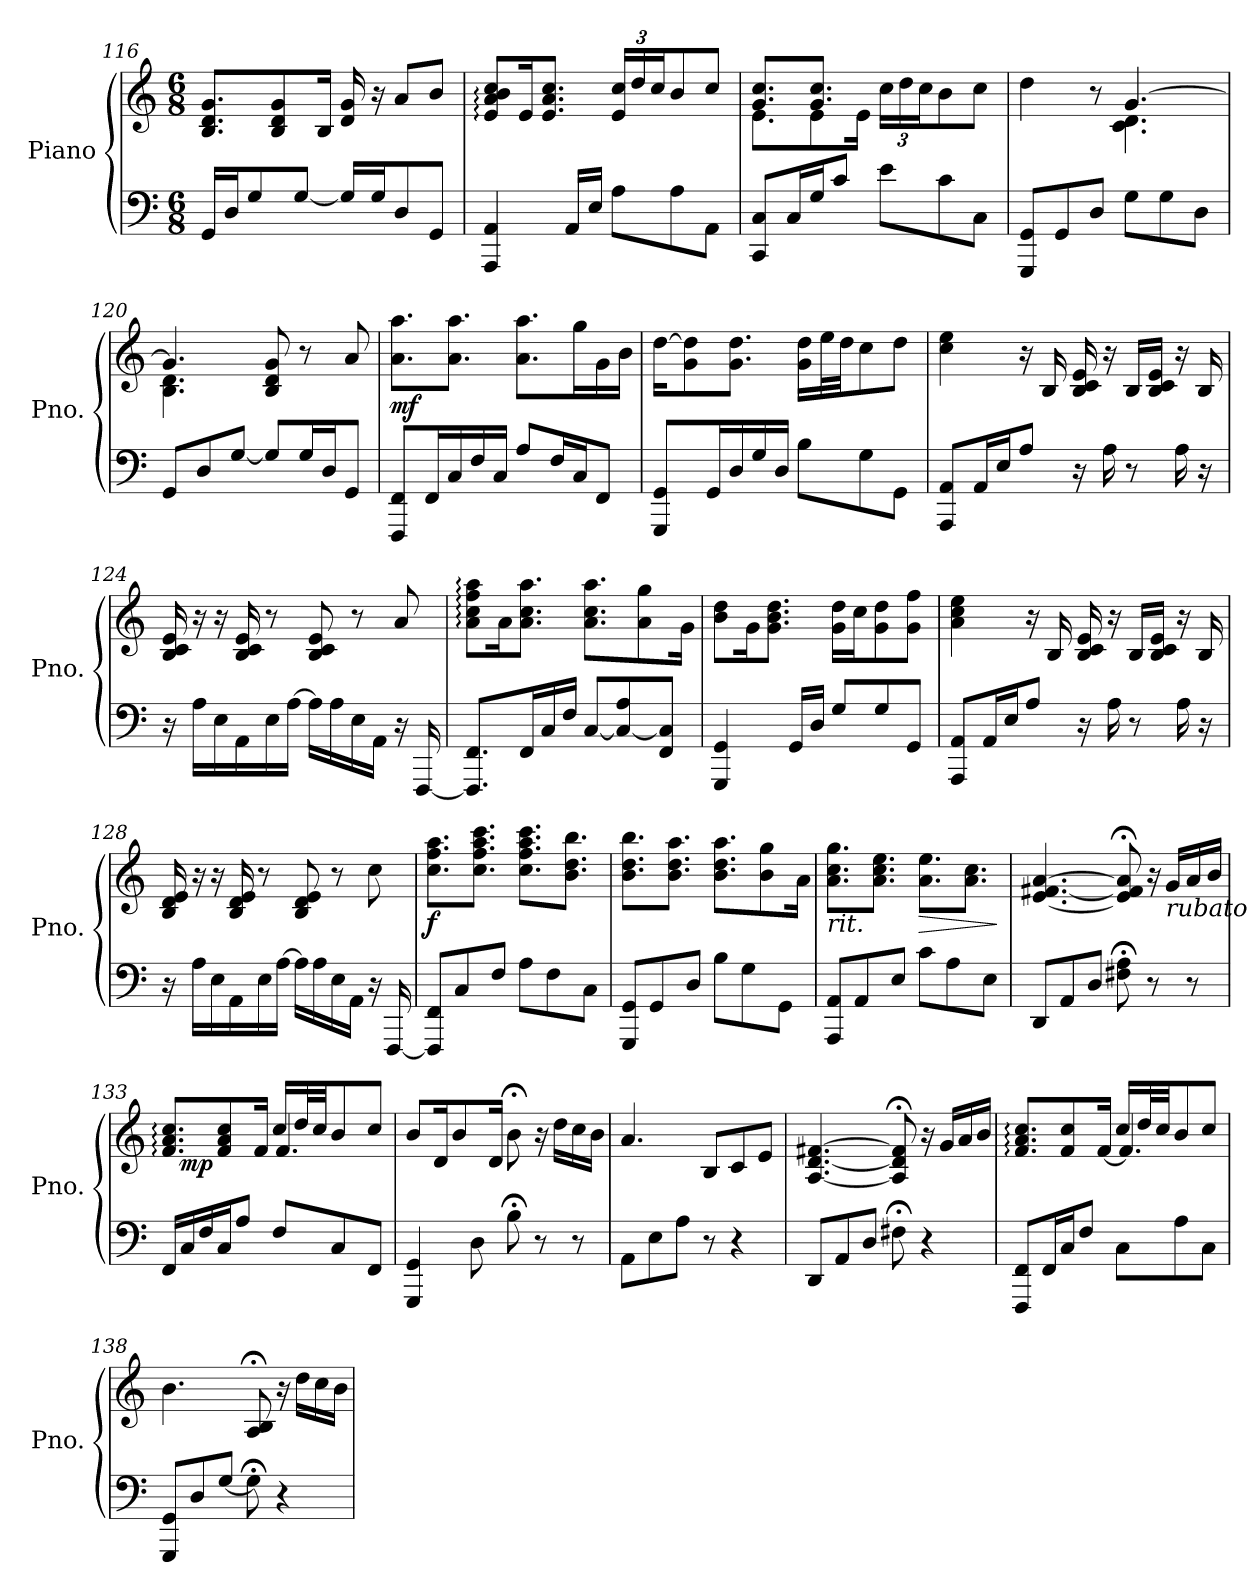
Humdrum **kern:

**kern	**kern	**dynam
*part1	*part1	*part1
*staff2	*staff1	*staff1/2
*I"Piano	*	*
*I'Pno.	*	*
*clefF4	*clefG2	*
*k[]	*k[]	*
*M6/8	*M6/8	*
=116	=116	=116
16GG/LL	8.B/ 8.d/ 8.g/L	.
16D/J	.	.
8G/	.	.
.	8B/ 8d/ 8g/	.
[8G/J	.	.
.	16B/Jk	.
16G/LL]	16d/ 16g/	.
16G/J	16r	.
8D/	8a/L	.
8GG/J	8b/J	.
=117	=117	=117
4AAA/ 4AA/	8e/: 8a/: 8b/: 8cc/:L	.
.	16e/K	.
.	8.e/ 8.a/ 8.cc/J	.
16AA/LL	.	.
16E/JJ	.	.
*	*Xbrackettup	*
8A\L	24e/ 24cc/LL	.
.	24dd/	.
.	24cc/J	.
8A\	8b/	.
8AA\J	8cc/J	.
!!LO:LB:g=z
=118	=118	=118
*	*^	*
8CC/ 8C/L	8.g/ 8.cc/L	8.e\L	.
16C/L	.	.	.
16G/J	8.g/ 8.cc/J	8e\	.
8c/J	.	.	.
.	.	16e\Jk	.
8e\L	24cc\LL	4.ryy	.
.	24dd\	.	.
.	24cc\J	.	.
8c\	8b\	.	.
8C\J	8cc\J	.	.
=119	=119	=119	=119
8GGG/ 8GG/L	4dd\	4.ryy	.
8GG/	.	.	.
8D/J	8r	.	.
8G\L	[4.g/	4.c\ 4.d\	.
8G\	.	.	.
8D\J	.	.	.
=120	=120	=120	=120
8GG/L	4.g/]	4.B\ 4.d\	.
8D/	.	.	.
[8G/J	.	.	.
8G/L]	8B/ 8d/ 8g/	4.ryy	.
16G/L	8r	.	.
16D/J	.	.	.
8GG/J	8a/	.	.
*	*v	*v	*
=121	=121	=121
!	!	!LO:DY:b
8FFF/ 8FF/L	8.a\ 8.aa\L	mf
16FF/L	.	.
16C/	8.a\ 8.aa\J	.
16F/	.	.
16C/JJ	.	.
8A/L	8.a\ 8.aa\L	.
16F/L	.	.
16C/J	16gg\L	.
8FF/J	16g\	.
.	16b\JJ	.
=122	=122	=122
8GGG/ 8GG/L	[16dd\KL	.
.	8g\ 8dd\]	.
16GG/L	.	.
16D/	8.g\ 8.dd\J	.
16G/	.	.
16D/JJ	.	.
8B\L	16g\ 16dd\LL	.
.	32ee\L	.
.	32dd\JJ	.
8G\	8cc\	.
8GG\J	8dd\J	.
!!LO:LB:g=z
=123	=123	=123
8AAA/ 8AA/L	4cc\ 4ee\	.
16AA/L	.	.
16E/J	.	.
8A/J	16r	.
.	16B/	.
16r	16B/ 16c/ 16e/	.
16A\	16r	.
8r	16B/LL	.
.	16B/ 16c/ 16e/JJ	.
16A\	16r	.
16r	16B/	.
=124	=124	=124
16r	16B/ 16c/ 16e/	.
16A\LL	16r	.
16E\	16r	.
16AA\	16B/ 16c/ 16e/	.
16E\	8r	.
[16A\JJ	.	.
16A\LL]	8B/ 8c/ 8e/	.
16A\	.	.
16E\	8r	.
16AA\JJ	.	.
16r	8a/	.
[16FFF/	.	.
=125	=125	=125
8.FFF/] 8.FF/L	8a\: 8cc\: 8ff\: 8aa\:L	.
.	16a\K	.
16FF/L	8.a\ 8.cc\ 8.aa\J	.
16C/	.	.
16F/JJ	.	.
[8C/L	8.a\ 8.cc\ 8.aa\L	.
8C/_ 8A/	.	.
.	8a\ 8gg\	.
8FF/ 8C/]J	.	.
.	16g\Jk	.
=126	=126	=126
4GGG/ 4GG/	8b\ 8dd\L	.
.	16g\K	.
.	8.g\ 8.b\ 8.dd\J	.
16GG/LL	.	.
16D/JJ	.	.
8G/L	16g\ 16dd\LL	.
.	16cc\J	.
8G/	8g\ 8dd\	.
8GG/J	8g\ 8ff\J	.
!!LO:LB:g=z
=127	=127	=127
8AAA/ 8AA/L	4a\ 4cc\ 4ee\	.
16AA/L	.	.
16E/J	.	.
8A/J	16r	.
.	16B/	.
16r	16B/ 16c/ 16e/	.
16A\	16r	.
8r	16B/LL	.
.	16B/ 16c/ 16e/JJ	.
16A\	16r	.
16r	16B/	.
=128	=128	=128
16r	16B/ 16d/ 16e/	.
16A\LL	16r	.
16E\	16r	.
16AA\	16B/ 16d/ 16e/	.
16E\	8r	.
[16A\JJ	.	.
16A\LL]	8B/ 8d/ 8e/	.
16A\	.	.
16E\	8r	.
16AA\JJ	.	.
16r	8cc\	.
[16FFF/	.	.
=129	=129	=129
!	!	!LO:DY:b
8FFF/] 8FF/L	8.cc\ 8.ff\ 8.aa\L	f
8C/	.	.
.	8.cc\ 8.ff\ 8.aa\ 8.ccc\J	.
8F/J	.	.
8A\L	8.cc\ 8.ff\ 8.aa\ 8.ccc\L	.
8F\	.	.
.	8.b\ 8.dd\ 8.bb\J	.
8C\J	.	.
=130	=130	=130
8GGG/ 8GG/L	8.b\ 8.dd\ 8.bb\L	.
8GG/	.	.
.	8.b\ 8.dd\ 8.aa\J	.
8D/J	.	.
8B\L	8.b\ 8.dd\ 8.aa\L	.
8G\	.	.
.	8b\ 8gg\	.
8GG\J	.	.
.	16a\Jk	.
!!LO:LB:g=z
=131	=131	=131
!	!LO:TX:b:i:t=rit.	!
8AAA/ 8AA/L	8.a\ 8.cc\ 8.gg\L	.
8AA/	.	.
.	8.a\ 8.cc\ 8.ee\J	.
8E/J	.	.
!	!	!LO:HP:b
8c\L	8.a\ 8.ee\L	>
8A\	.	.
.	8.a\ 8.cc\J	.
8E\J	.	.
.	.	]
=132	=132	=132
8DD/L	[4.e/ [4.f#X/ [4.a/	.
8AA/	.	.
8D/J	.	.
8F#X\;< 8A\;<	8e/];< 8f#/];< 8a/];<	.
8r	16r	.
!	!LO:TX:b:i:t=rubato	!
.	16g/LL	.
8r	16a/	.
.	16b/JJ	.
=133	=133	=133
*	*^	*
*	*	*^	*
16FF/LL	8.f/: 8.a/: 8.cc/:L	4.ryy	16ryy	.
!	!	!	!	!LO:DY:b
16C/	.	.	2ryy	mp
16F/	.	.	.	.
16C/J	8f/ 8a/ 8cc/	.	.	.
8A/J	.	.	.	.
.	16f/Jk	.	.	.
8F/L	16cc/LL	4.f/	.	.
.	32dd/L	.	.	.
.	32cc/JJ	.	.	.
8C/	8b/	.	.	.
.	.	.	8.ryy	.
8FF/J	8cc/J	.	.	.
*	*v	*v	*v	*
=134	=134	=134
4GGG/ 4GG/	8b/L	.
.	16d/K	.
.	8b/	.
8D\	.	.
.	16d/Jk	.
8B;<\	8b;<\	.
8r	16r	.
.	16dd\LL	.
8r	16cc\	.
.	16b\JJ	.
=135	=135	=135
8AA\L	4.a/	.
8E\	.	.
8A\J	.	.
8r	8B/L	.
4r	8c/	.
.	8e/J	.
!!LO:PB:g=z
=136	=136	=136
8DD/L	[4.A/ [4.d/ [4.f#X/	.
8AA/	.	.
8D/J	.	.
8F#X;<\	8A/];< 8d/];< 8f#/];<	.
4r	16r	.
.	16g/LL	.
.	16a/	.
.	16b/JJ	.
=137	=137	=137
*	*^	*
8FFF/ 8FF/L	8.f/: 8.a/: 8.cc/:L	4.ryy	.
16FF/L	.	.	.
16C/J	8f/ 8cc/	.	.
8F/J	.	.	.
.	[16f/Jk	.	.
8C\L	16cc/LL	4.f/]	.
.	32dd/L	.	.
.	32cc/JJ	.	.
8A\	8b/	.	.
8C\J	8cc/J	.	.
*	*v	*v	*
=138	=138	=138
8GGG/ 8GG/L	4.b\	.
8D/	.	.
[8G/J	.	.
8G;<\]	8A/;< 8B/;<	.
4r	16r	.
.	16dd\LL	.
.	16cc\	.
.	16b\JJ	.
=	=	=
*-	*-	*-
